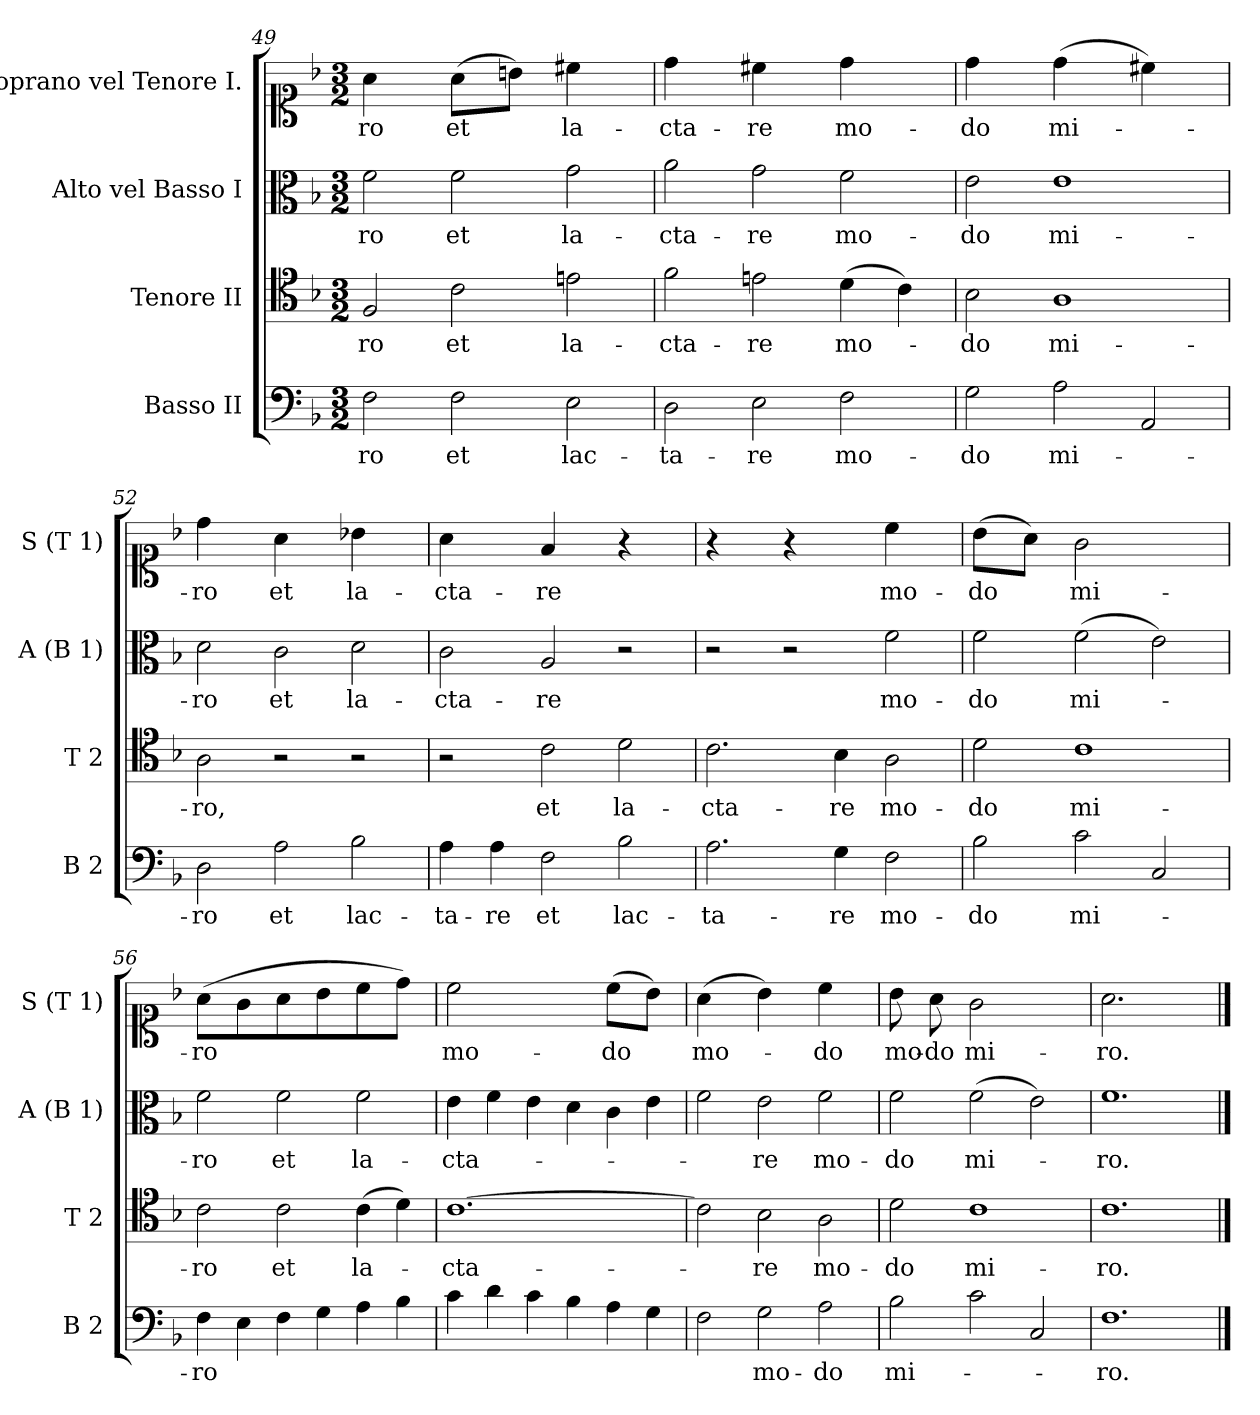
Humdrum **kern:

**kern	**text	**kern	**text	**kern	**text	**kern	**text
*part4	*part4	*part3	*part3	*part2	*part2	*part1	*part1
*staff4	*staff4	*staff3	*staff3	*staff2	*staff2	*staff1	*staff1
*I"Basso II	*	*I"Tenore II	*	*I"Alto vel Basso I	*	*I"Soprano vel Tenore I.	*
*I'B 2	*	*I'T 2	*	*I'A (B 1)	*	*I'S (T 1)	*
*clefF4	*	*clefC4	*	*clefC3	*	*clefC1	*
*k[b-]	*	*k[b-]	*	*k[b-]	*	*k[b-]	*
*M3/2	*	*M3/2	*	*M3/2	*	*M3/2	*
=49	=49	=49	=49	=49	=49	=49	=49
!	!	!	!	!	!	!LO:N:vis=4	!
2F\	-ro	2F/	-ro	2f\	-ro	2a\	-ro
!	!	!	!	!	!	!LO:N:vis=8	!
2F\	et	2c\	et	2f\	et	(>4a\L	et
!	!	!	!	!	!	!LO:N:vis=8	!
.	.	.	.	.	.	4bn\J)	.
!	!	!	!	!	!	!LO:N:vis=4	!
2E\	lac-	2en\	la-	2g\	la-	2cc#X\	la-
=50	=50	=50	=50	=50	=50	=50	=50
!	!	!	!	!	!	!LO:N:vis=4	!
2D\	-ta-	2f\	-cta-	2a\	-cta-	2dd\	-cta-
!	!	!	!	!	!	!LO:N:vis=4	!
2E\	-re	2en\	-re	2g\	-re	2cc#X\	-re
!	!	!	!	!	!	!LO:N:vis=4	!
2F\	mo-	(>4d\	mo-	2f\	mo-	2dd\	mo-
.	.	4c\)	.	.	.	.	.
=51	=51	=51	=51	=51	=51	=51	=51
!	!	!	!	!	!	!LO:N:vis=4	!
2G\	-do	2B-\	-do	2e\	-do	2dd\	-do
!	!	!	!	!	!	!LO:N:vis=4	!
2A\	mi-	1A	mi-	1e	mi-	(>2dd\	mi-
!	!	!	!	!	!	!LO:N:vis=4	!
2AA/	.	.	.	.	.	2cc#X\)	.
=52	=52	=52	=52	=52	=52	=52	=52
!	!	!	!	!	!	!LO:N:vis=4	!
2D\	-ro	2A\	-ro,	2d\	-ro	2dd\	-ro
!	!	!	!	!	!	!LO:N:vis=4	!
2A\	et	2r	.	2c\	et	2a\	et
!	!	!	!	!	!	!LO:N:vis=4	!
2B-\	lac-	2r	.	2d\	la-	2b-X\	la-
=53	=53	=53	=53	=53	=53	=53	=53
!	!	!	!	!	!	!LO:N:vis=4	!
4A\	-ta-	2r	.	2c\	-cta-	2a\	-cta-
4A\	-re	.	.	.	.	.	.
!	!	!	!	!	!	!LO:N:vis=4	!
2F\	et	2c\	et	2A/	-re	2f/	-re
!	!	!	!	!	!	!LO:N:vis=4	!
2B-\	lac-	2d\	la-	2r	.	2r	.
=54	=54	=54	=54	=54	=54	=54	=54
!	!	!	!	!	!	!LO:N:vis=4	!
2.A\	-ta-	2.c\	-cta-	2r	.	2r	.
!	!	!	!	!	!	!LO:N:vis=4	!
.	.	.	.	2r	.	2r	.
4G\	-re	4B-\	-re	.	.	.	.
!	!	!	!	!	!	!LO:N:vis=4	!
2F\	mo-	2A\	mo-	2f\	mo-	2cc\	mo-
=55	=55	=55	=55	=55	=55	=55	=55
!	!	!	!	!	!	!LO:N:vis=8	!
2B-\	-do	2d\	-do	2f\	-do	(>4b-\L	-do
!	!	!	!	!	!	!LO:N:vis=8	!
.	.	.	.	.	.	4a\J)	.
!	!	!	!	!	!	!LO:N:vis=2	!
2c\	mi-	1c	mi-	(>2f\	mi-	1g	mi-
2C/	.	.	.	2e\)	.	.	.
=56	=56	=56	=56	=56	=56	=56	=56
!	!	!	!	!	!	!LO:N:vis=8	!
4F\	-ro	2c\	-ro	2f\	-ro	(>4a\L	-ro
!	!	!	!	!	!	!LO:N:vis=8	!
4E\	.	.	.	.	.	4g\	.
!	!	!	!	!	!	!LO:N:vis=8	!
4F\	.	2c\	et	2f\	et	4a\	.
!	!	!	!	!	!	!LO:N:vis=8	!
4G\	.	.	.	.	.	4b-\	.
!	!	!	!	!	!	!LO:N:vis=8	!
4A\	.	(>4c\	la-	2f\	la-	4cc\	.
!	!	!	!	!	!	!LO:N:vis=8	!
4B-\	.	4d\)	.	.	.	4dd\J)	.
=57	=57	=57	=57	=57	=57	=57	=57
!	!	!	!	!	!	!LO:N:vis=2	!
4c\	.	[1.c	-cta-	4e\	-cta-	1cc	mo-
4d\	.	.	.	4f\	.	.	.
4c\	.	.	.	4e\	.	.	.
4B-\	.	.	.	4d\	.	.	.
!	!	!	!	!	!	!LO:N:vis=8	!
4A\	.	.	.	4c\	.	(>4cc\L	-do
!	!	!	!	!	!	!LO:N:vis=8	!
4G\	.	.	.	4e\	.	4b-\J)	.
=58	=58	=58	=58	=58	=58	=58	=58
!	!	!	!	!	!	!LO:N:vis=4	!
2F\	.	2c\]	.	2f\	.	(>2a\	mo-
!	!	!	!	!	!	!LO:N:vis=4	!
2G\	mo-	2B-\	-re	2e\	-re	2b-\)	.
!	!	!	!	!	!	!LO:N:vis=4	!
2A\	-do	2A\	mo-	2f\	mo-	2cc\	-do
=59	=59	=59	=59	=59	=59	=59	=59
!	!	!	!	!	!	!LO:N:vis=8	!
2B-\	mi-	2d\	-do	2f\	-do	4b-\	mo-
!	!	!	!	!	!	!LO:N:vis=8	!
.	.	.	.	.	.	4a\	-do
!	!	!	!	!	!	!LO:N:vis=2	!
2c\	.	1c	mi-	(>2f\	mi-	1g	mi-
2C/	.	.	.	2e\)	.	.	.
=60	=60	=60	=60	=60	=60	=60	=60
!	!	!	!	!	!	!LO:N:vis=2.	!
1.F	-ro.	1.c	-ro.	1.f	-ro.	1.a	-ro.
==	==	==	==	==	==	==	==
*-	*-	*-	*-	*-	*-	*-	*-
